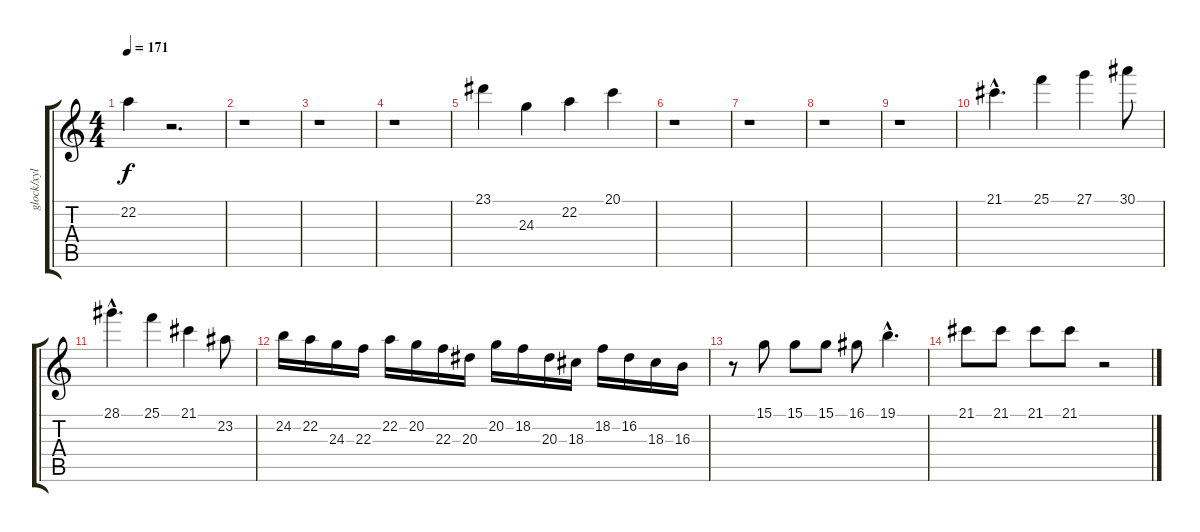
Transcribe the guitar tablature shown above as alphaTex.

\track ("glock/xyl" "glock/xyl") {instrument glockenspiel}
\staff {score tabs}
\tuning (E4 B3 G3 D3 A2 E2) {hide}
\ts (4 4)
\tempo 171
\clef g2
\ks c
22.2.4{dy f} r.2{d} |
r.1 |
r.1 |
r.1 |
23.1.4 24.3.4 22.2.4 20.1.4 |
r.1 |
r.1 |
r.1 |
r.1 |
21.1{hac}.4{d} 25.1.4 27.1.4 30.1.8 |
28.1{hac}.4{d} 25.1.4 21.1.4 23.2.8 |
24.2.16{instrument xylophone} 22.2.16 24.3.16 22.3.16 22.2.16 20.2.16 22.3.16 20.3.16 20.2.16 18.2.16 20.3.16 18.3.16 18.2.16 16.2.16 18.3.16 16.3.16 |
r.8 15.1.8{instrument glockenspiel} 15.1.8 15.1.8 16.1.8 19.1{hac}.4{d} |
21.1.8 21.1.8 21.1.8 21.1.8 r.2
